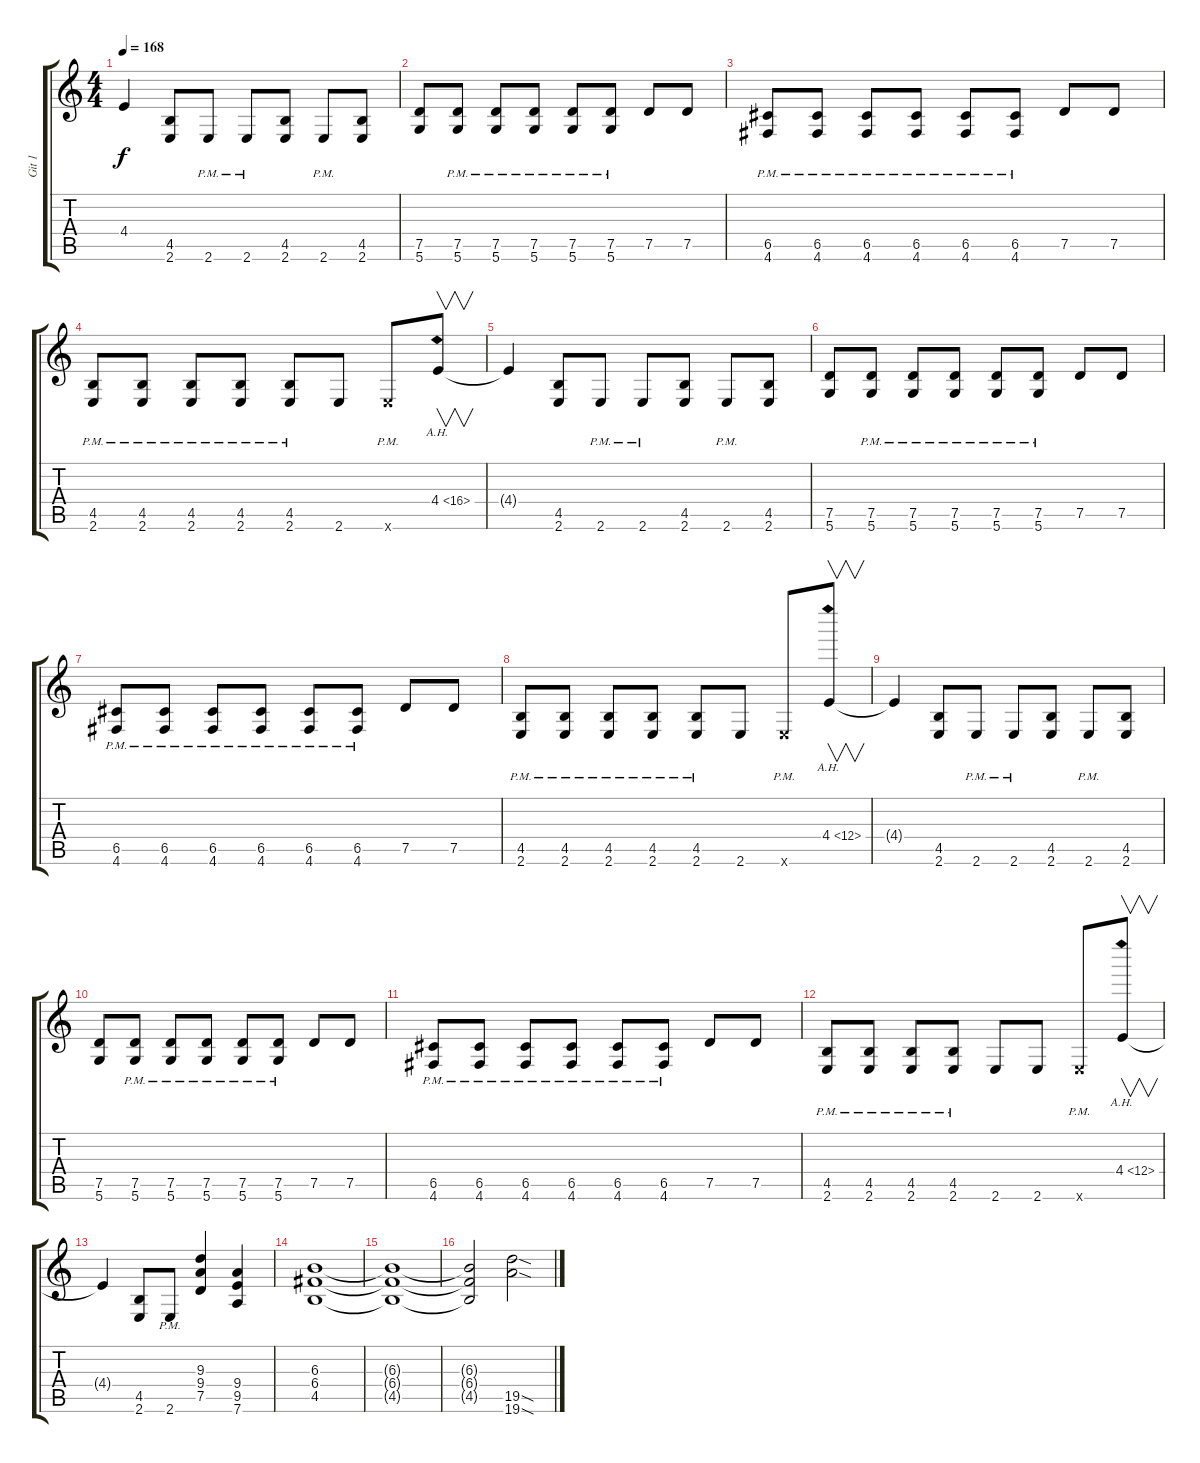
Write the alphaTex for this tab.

\track ("Git 1" "Git 1") {instrument distortionguitar}
\staff {score tabs}
\tuning (D4 A3 F3 C3 G2 D2) {hide}
\ts (4 4)
\tempo 168
\clef g2
\ks c
4.4{t}.4{dy f} (4.5 2.6).8 2.6{pm}.8 2.6{pm}.8 (4.5 2.6).8 2.6{pm}.8 (4.5 2.6).8 |
(7.5 5.6).8 (7.5{pm} 5.6{pm}).8 (7.5{pm} 5.6{pm}).8 (7.5{pm} 5.6{pm}).8 (7.5{pm} 5.6{pm}).8 (7.5{pm} 5.6{pm}).8 7.5.8 7.5.8 |
(6.5{pm} 4.6{pm}).8 (6.5{pm} 4.6{pm}).8 (6.5{pm} 4.6{pm}).8 (6.5{pm} 4.6{pm}).8 (6.5{pm} 4.6{pm}).8 (6.5{pm} 4.6{pm}).8 7.5.8 7.5.8 |
(4.5{pm} 2.6{pm}).8 (4.5{pm} 2.6{pm}).8 (4.5{pm} 2.6{pm}).8 (4.5{pm} 2.6{pm}).8 (4.5{pm} 2.6{pm}).8 2.6.8 2.6{pm x}.8 4.4{ah 12}.8{v} |
4.4{t}.4 (4.5 2.6).8 2.6{pm}.8 2.6{pm}.8 (4.5 2.6).8 2.6{pm}.8 (4.5 2.6).8 |
(7.5 5.6).8 (7.5{pm} 5.6{pm}).8 (7.5{pm} 5.6{pm}).8 (7.5{pm} 5.6{pm}).8 (7.5{pm} 5.6{pm}).8 (7.5{pm} 5.6{pm}).8 7.5.8 7.5.8 |
(6.5{pm} 4.6{pm}).8 (6.5{pm} 4.6{pm}).8 (6.5{pm} 4.6{pm}).8 (6.5{pm} 4.6{pm}).8 (6.5{pm} 4.6{pm}).8 (6.5{pm} 4.6{pm}).8 7.5.8 7.5.8 |
(4.5{pm} 2.6{pm}).8 (4.5{pm} 2.6{pm}).8 (4.5{pm} 2.6{pm}).8 (4.5{pm} 2.6{pm}).8 (4.5{pm} 2.6{pm}).8 2.6.8 2.6{pm x}.8 4.4{ah 8}.8{v} |
4.4{t}.4 (4.5 2.6).8 2.6{pm}.8 2.6{pm}.8 (4.5 2.6).8 2.6{pm}.8 (4.5 2.6).8 |
(7.5 5.6).8 (7.5{pm} 5.6{pm}).8 (7.5{pm} 5.6{pm}).8 (7.5{pm} 5.6{pm}).8 (7.5{pm} 5.6{pm}).8 (7.5{pm} 5.6{pm}).8 7.5.8 7.5.8 |
(6.5{pm} 4.6{pm}).8 (6.5{pm} 4.6{pm}).8 (6.5{pm} 4.6{pm}).8 (6.5{pm} 4.6{pm}).8 (6.5{pm} 4.6{pm}).8 (6.5{pm} 4.6{pm}).8 7.5.8 7.5.8 |
(4.5{pm} 2.6{pm}).8 (4.5{pm} 2.6{pm}).8 (4.5{pm} 2.6{pm}).8 (4.5{pm} 2.6{pm}).8 2.6.8 2.6.8 2.6{pm x}.8 4.4{ah 8}.8{v} |
4.4{t}.4 (4.5 2.6).8 2.6{pm}.8 (9.3 9.4 7.5).4 (9.4 9.5 7.6).4 |
(6.3 6.4 4.5).1 |
(6.3{t} 6.4{t} 4.5{t}).1 |
(6.3{t} 6.4{t} 4.5{t}).2 (19.5{sod} 19.6{sod}).2
